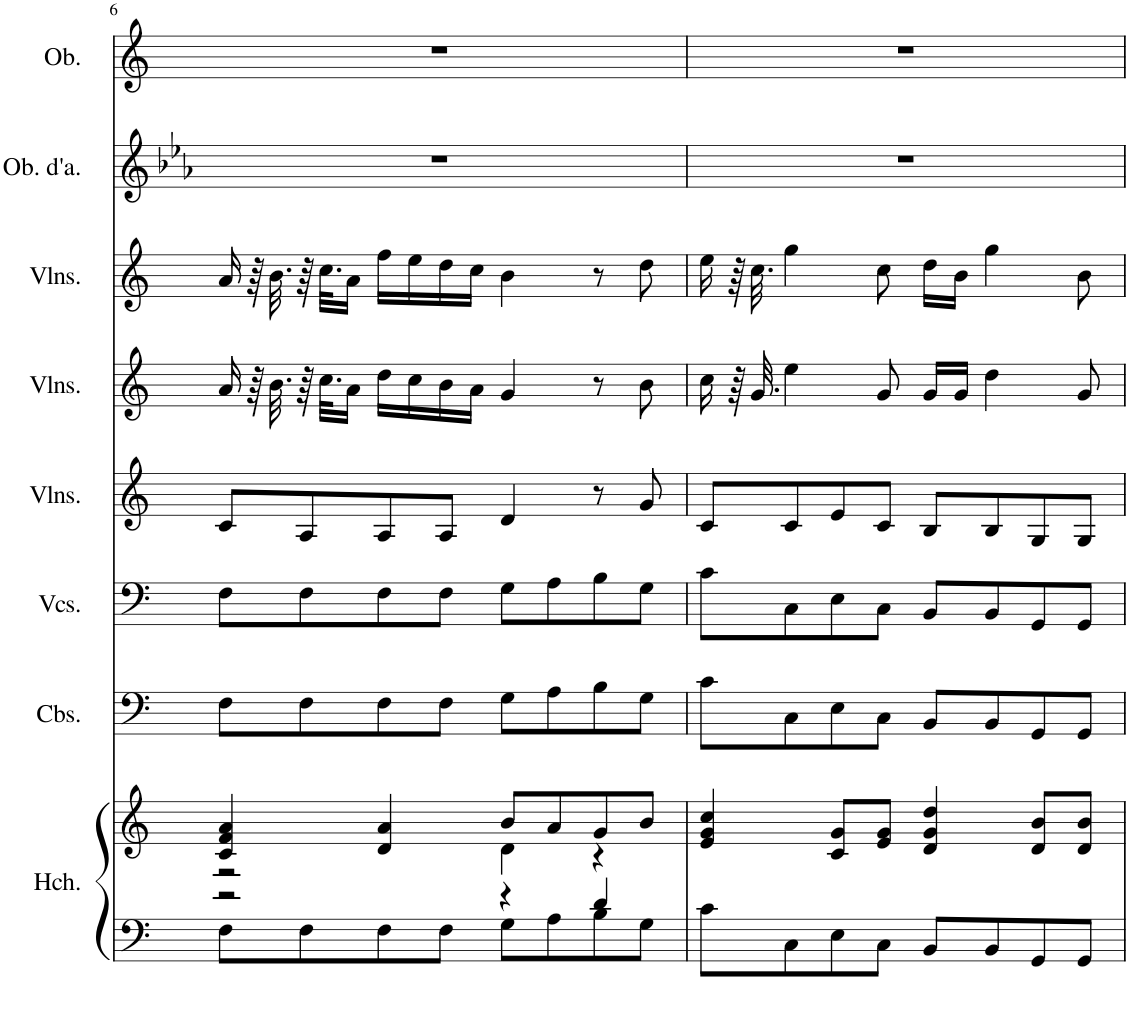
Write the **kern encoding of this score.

**kern	**kern	**kern	**kern	**kern	**kern	**kern	**kern	**kern
*part8	*part8	*part7	*part6	*part5	*part4	*part3	*part2	*part1
*staff9	*staff8	*staff7	*staff6	*staff5	*staff4	*staff3	*staff2	*staff1
*I"Harpsichord, Harpsichord	*	*I"Contrabasses, Double Bass	*I"Violoncellos, Cello	*I"Violins, Viola	*I"Violins, Violin II	*I"Violins, Violin I	*I"Oboe d'amore	*I"Oboe
*I'Hch.	*	*I'Cbs.	*I'Vcs.	*I'Vlns.	*I'Vlns.	*I'Vlns.	*I'Ob. d'a.	*I'Ob.
!!LO:PB:g=z
*clefF4	*clefG2	*clefF4	*clefF4	*clefG2	*clefG2	*clefG2	*clefG2	*clefG2
*	*	*Trd7c12	*	*	*	*	*Trd2c3	*
*k[]	*k[]	*k[]	*k[]	*k[]	*k[]	*k[]	*k[b-e-a-]	*k[]
*M4/4	*M4/4	*M4/4	*M4/4	*M4/4	*M4/4	*M4/4	*M4/4	*M4/4
=6	=6	=6	=6	=6	=6	=6	=6	=6
*^	*^	*	*	*	*	*	*	*
2r	8F\L	4c/ 4f/ 4a/	2r	8F\L	8F\L	8c/L	16a/	16a/	1r	1r
.	.	.	.	.	.	.	64r	64r	.	.
.	.	.	.	.	.	.	32.b\	32.b\	.	.
.	8F\	.	.	8F\	8F\	8A/	64r	64r	.	.
.	.	.	.	.	.	.	32.cc\KLL	32.cc\KLL	.	.
.	.	.	.	.	.	.	16a\JJ	16a\JJ	.	.
.	8F\	4d/ 4a/	.	8F\	8F\	8A/	16dd\LL	16ff\LL	.	.
.	.	.	.	.	.	.	16cc\	16ee\	.	.
.	8F\J	.	.	8F\J	8F\J	8A/J	16b\	16dd\	.	.
.	.	.	.	.	.	.	16a\JJ	16cc\JJ	.	.
4r	8G\L	8b/L	4d\	8G\L	8G\L	4d/	4g/	4b\	.	.
.	8A\	8a/	.	8A\	8A\	.	.	.	.	.
4d/	8B\	8g/	4r	8B\	8B\	8r	8r	8r	.	.
.	8G\J	8b/J	.	8G\J	8G\J	8g/	8b\	8dd\	.	.
*v	*v	*	*	*	*	*	*	*	*	*
*	*v	*v	*	*	*	*	*	*	*
=7	=7	=7	=7	=7	=7	=7	=7	=7
8c\L	4e/ 4g/ 4cc/	8c\L	8c\L	8c/L	16cc\	16ee\	1r	1r
.	.	.	.	.	64r	64r	.	.
.	.	.	.	.	32.g/	32.cc\	.	.
8C\	.	8C\	8C\	8c/	4ee\	4gg\	.	.
8E\	8c/ 8g/L	8E\	8E\	8e/	.	.	.	.
8C\J	8e/ 8g/J	8C\J	8C\J	8c/J	8g/	8cc\	.	.
8BB/L	4d/ 4g/ 4dd/	8BB/L	8BB/L	8B/L	16g/LL	16dd\LL	.	.
.	.	.	.	.	16g/JJ	16b\JJ	.	.
8BB/	.	8BB/	8BB/	8B/	4dd\	4gg\	.	.
8GG/	8d/ 8b/L	8GG/	8GG/	8G/	.	.	.	.
8GG/J	8d/ 8b/J	8GG/J	8GG/J	8G/J	8g/	8b\	.	.
=	=	=	=	=	=	=	=	=
*-	*-	*-	*-	*-	*-	*-	*-	*-
